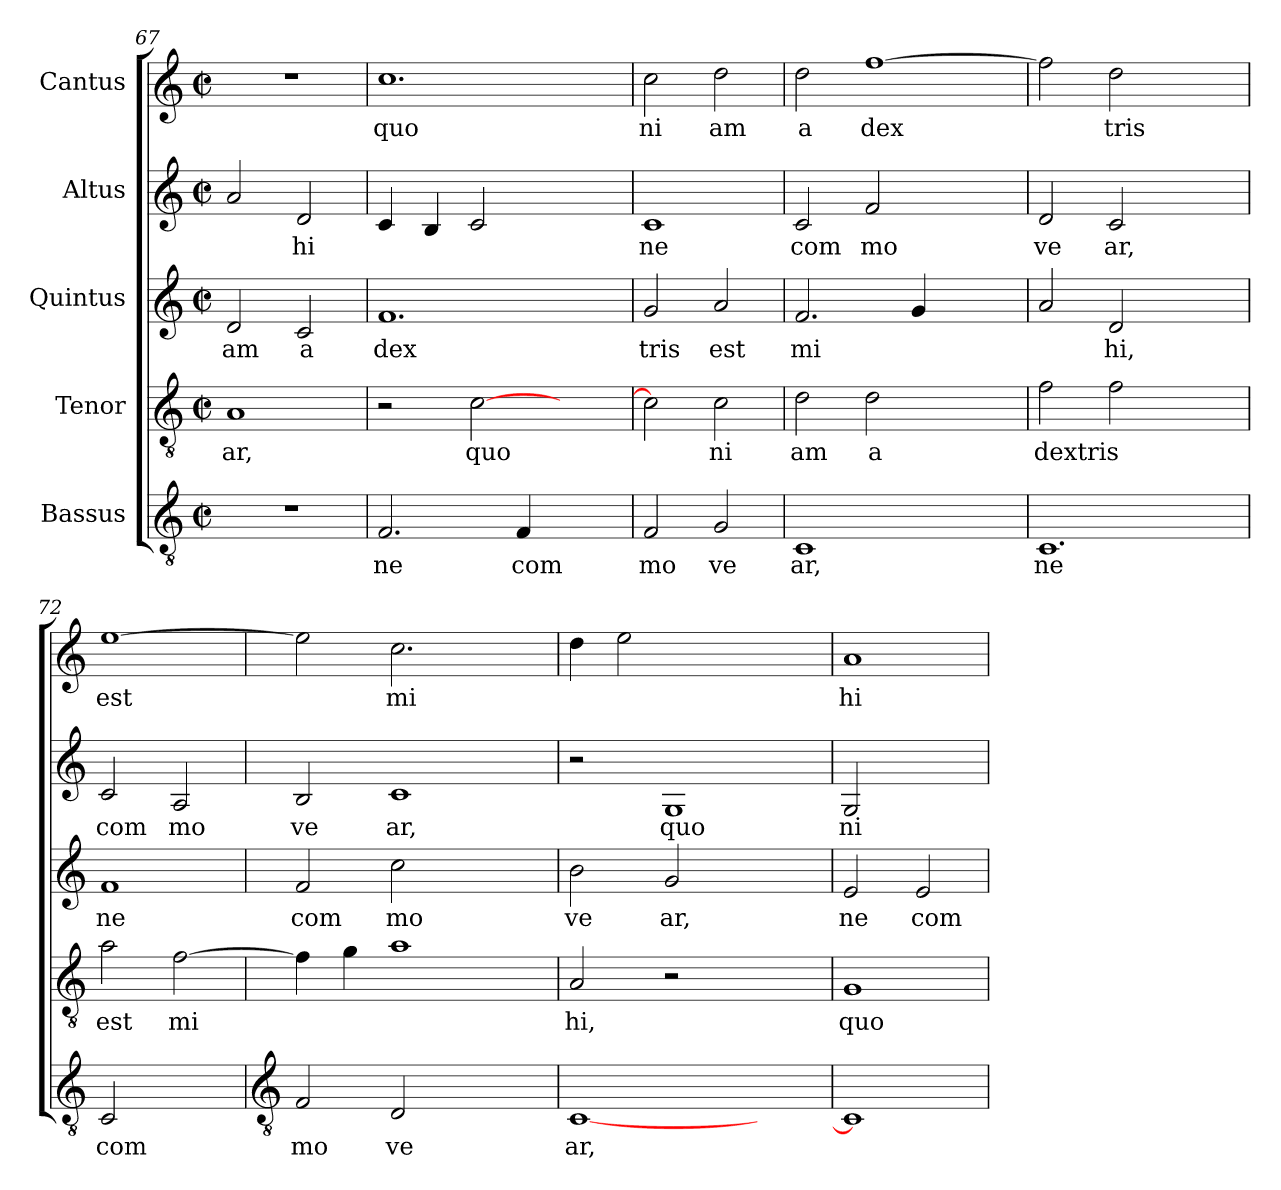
**kern	**text	**kern	**text	**kern	**text	**kern	**text	**kern	**text
*part5	*part5	*part4	*part4	*part3	*part3	*part2	*part2	*part1	*part1
*staff5	*staff5	*staff4	*staff4	*staff3	*staff3	*staff2	*staff2	*staff1	*staff1
*I"Bassus	*	*I"Tenor	*	*I"Quintus	*	*I"Altus	*	*I"Cantus	*
!!LO:LB:g=z
*clefGv2	*	*clefGv2	*	*clefG2	*	*clefG2	*	*clefG2	*
*k[]	*	*k[]	*	*k[]	*	*k[]	*	*k[]	*
*C:	*	*C:	*	*C:	*	*C:	*	*C:	*
*M2/2	*	*M2/2	*	*M2/2	*	*M2/2	*	*M2/2	*
*met(c|)	*	*met(c|)	*	*met(c|)	*	*met(c|)	*	*met(c|)	*
=67	=67	=67	=67	=67	=67	=67	=67	=67	=67
!	!	!	!LO:LY:b	!	!LO:LY:b	!	!	!	!
1r	.	1A	-ar,	2d/	am	2a/	.	1r	.
!	!	!	!	!	!LO:LY:b	!	!LO:LY:b	!	!
.	.	.	.	2c/	a	2d/	hi	.	.
=68	=68	=68	=68	=68	=68	=68	=68	=68	=68
!	!LO:LY:b	!	!	!	!LO:LY:b	!	!	!	!LO:LY:b
2.F/	ne	2r	.	1.f	dex	4c/	.	1.cc	quo
.	.	.	.	.	.	4B/	.	.	.
!	!	!	!LO:LY:b	!	!	!	!	!	!
.	.	[2c\	quo	.	.	2c/	.	.	.
!	!LO:LY:b	!	!	!	!	!	!	!	!
4F/	com	.	.	.	.	.	.	.	.
2ryy	.	2ryy	.	.	.	2ryy	.	.	.
=69	=69	=69	=69	=69	=69	=69	=69	=69	=69
!	!LO:LY:b	!	!	!	!LO:LY:b	!	!LO:LY:b	!	!LO:LY:b
2F/	mo	2c\]	.	2g/	tris	1c	ne	2cc\	ni
!	!LO:LY:b	!	!LO:LY:b	!	!LO:LY:b	!	!	!	!LO:LY:b
2G/	ve	2c\	ni	2a/	est	.	.	2dd\	am
=70	=70	=70	=70	=70	=70	=70	=70	=70	=70
!	!LO:LY:b	!	!LO:LY:b	!	!LO:LY:b	!	!LO:LY:b	!	!LO:LY:b
1C	ar,	2d\	am	2.f/	mi	2c/	com	2dd\	a
!	!	!	!LO:LY:b	!	!	!	!LO:LY:b	!	!LO:LY:b
.	.	2d\	a	.	.	2f/	mo	[1ff	dex
.	.	.	.	4g/	.	.	.	.	.
2ryy	.	2ryy	.	2ryy	.	2ryy	.	.	.
=71	=71	=71	=71	=71	=71	=71	=71	=71	=71
!	!LO:LY:b	!	!LO:LY:b	!	!	!	!LO:LY:b	!	!
1.C	ne	2f\	dextris	2a/	.	2d/	ve	2ff\]	.
!	!	!	!	!	!LO:LY:b	!	!LO:LY:b	!	!LO:LY:b
.	.	2f\	.	2d/	hi,	2c/	ar,	2dd\	tris
.	.	2ryy	.	2ryy	.	2ryy	.	2ryy	.
=72	=72	=72	=72	=72	=72	=72	=72	=72	=72
!	!LO:LY:b	!	!LO:LY:b	!	!LO:LY:b	!	!LO:LY:b	!	!LO:LY:b
2C/	com	2a\	est	1f	ne	2c/	com	[1ee	est
!	!	!	!LO:LY:b	!	!	!	!LO:LY:b	!	!
2ryy	.	[2f\	mi	.	.	2A/	mo	.	.
!!LO:LB:g=z
=73	=73	=73	=73	=73	=73	=73	=73	=73	=73
*clefGv2	*	*	*	*	*	*	*	*	*
!	!LO:LY:b	!	!	!	!LO:LY:b	!	!LO:LY:b	!	!
2F/	mo	4f\]	.	2f/	com	2B/	ve	2ee\]	.
.	.	4g\	.	.	.	.	.	.	.
!	!LO:LY:b	!	!	!	!LO:LY:b	!	!LO:LY:b	!	!LO:LY:b
2D/	ve	1a	.	2cc\	mo	1c	ar,	2.cc\	mi
2ryy	.	.	.	2ryy	.	.	.	.	.
.	.	.	.	.	.	.	.	4ryy	.
=74	=74	=74	=74	=74	=74	=74	=74	=74	=74
!	!LO:LY:b	!	!LO:LY:b	!	!LO:LY:b	!	!	!	!
[1C	ar,	2A/	hi,	2b\	ve	2r	.	4dd\	.
.	.	.	.	.	.	.	.	2ee\	.
!	!	!	!	!	!LO:LY:b	!	!LO:LY:b	!	!
.	.	2r	.	2g/	ar,	1G	quo	.	.
.	.	.	.	.	.	.	.	2.ryy	.
2ryy	.	2ryy	.	2ryy	.	.	.	.	.
!!LO:LB:g=z
=75	=75	=75	=75	=75	=75	=75	=75	=75	=75
!	!	!	!LO:LY:b	!	!LO:LY:b	!	!LO:LY:b	!	!LO:LY:b
1C]	.	1G	quo	2e/	ne	2G/	ni	1a	hi
!	!	!	!	!	!LO:LY:b	!	!	!	!
.	.	.	.	2e/	com	2ryy	.	.	.
=	=	=	=	=	=	=	=	=	=
*-	*-	*-	*-	*-	*-	*-	*-	*-	*-
